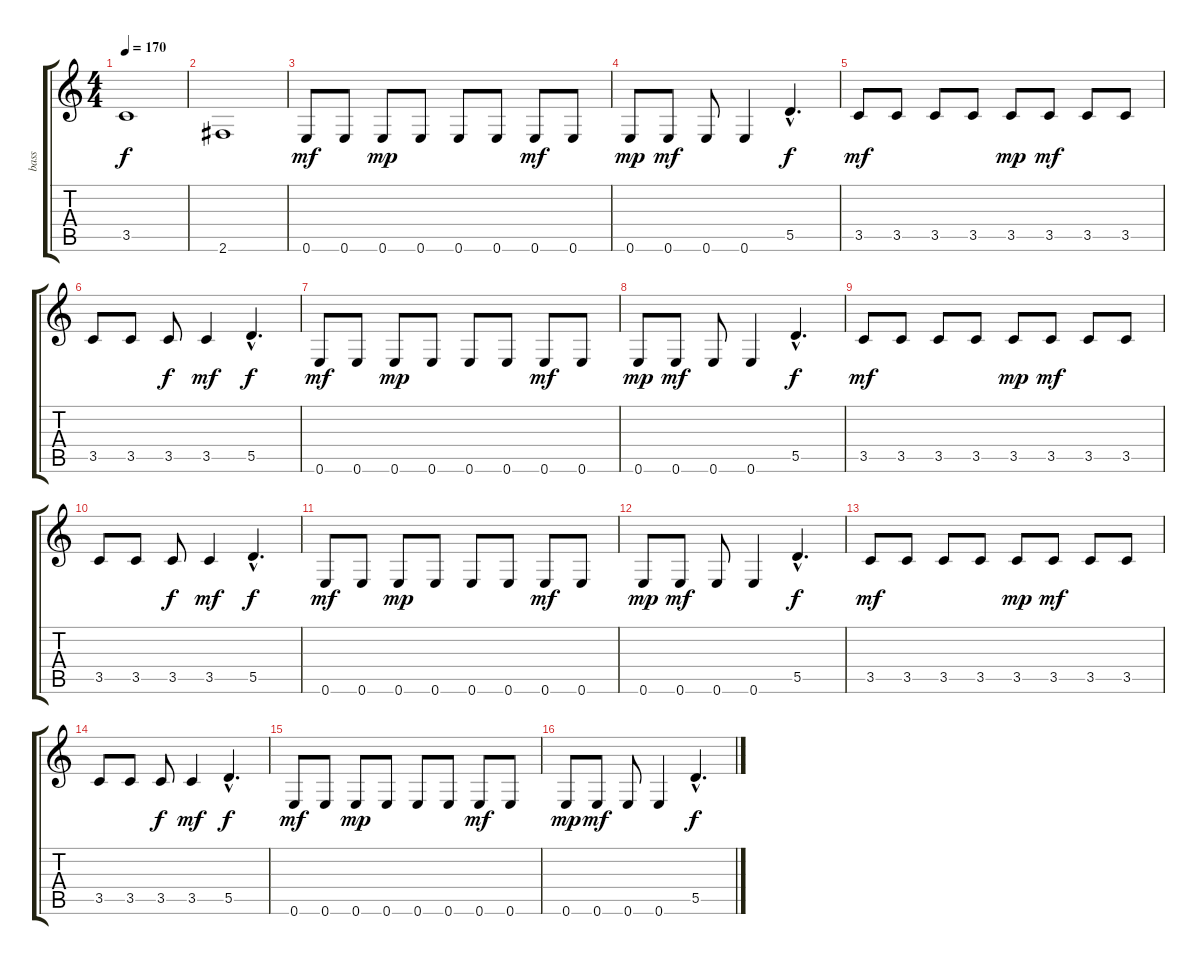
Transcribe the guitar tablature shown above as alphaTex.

\track ("bass" "bass") {instrument electricbasspick}
\staff {score tabs}
\tuning (E4 B3 G3 D3 A2 E2) {hide}
\ts (4 4)
\tempo 170
\clef g2
\ks c
3.5.1{dy f} |
2.6.1 |
0.6.8{dy mf} 0.6.8 0.6.8{dy mp} 0.6.8 0.6.8 0.6.8 0.6.8{dy mf} 0.6.8 |
0.6.8{dy mp} 0.6.8{dy mf} 0.6.8 0.6.4 5.5{hac}.4{d dy f} |
3.5.8{dy mf} 3.5.8 3.5.8 3.5.8 3.5.8{dy mp} 3.5.8{dy mf} 3.5.8 3.5.8 |
3.5.8 3.5.8 3.5.8{dy f} 3.5.4{dy mf} 5.5{hac}.4{d dy f} |
0.6.8{dy mf} 0.6.8 0.6.8{dy mp} 0.6.8 0.6.8 0.6.8 0.6.8{dy mf} 0.6.8 |
0.6.8{dy mp} 0.6.8{dy mf} 0.6.8 0.6.4 5.5{hac}.4{d dy f} |
3.5.8{dy mf} 3.5.8 3.5.8 3.5.8 3.5.8{dy mp} 3.5.8{dy mf} 3.5.8 3.5.8 |
3.5.8 3.5.8 3.5.8{dy f} 3.5.4{dy mf} 5.5{hac}.4{d dy f} |
0.6.8{dy mf} 0.6.8 0.6.8{dy mp} 0.6.8 0.6.8 0.6.8 0.6.8{dy mf} 0.6.8 |
0.6.8{dy mp} 0.6.8{dy mf} 0.6.8 0.6.4 5.5{hac}.4{d dy f} |
3.5.8{dy mf} 3.5.8 3.5.8 3.5.8 3.5.8{dy mp} 3.5.8{dy mf} 3.5.8 3.5.8 |
3.5.8 3.5.8 3.5.8{dy f} 3.5.4{dy mf} 5.5{hac}.4{d dy f} |
0.6.8{dy mf} 0.6.8 0.6.8{dy mp} 0.6.8 0.6.8 0.6.8 0.6.8{dy mf} 0.6.8 |
0.6.8{dy mp} 0.6.8{dy mf} 0.6.8 0.6.4 5.5{hac}.4{d dy f}
